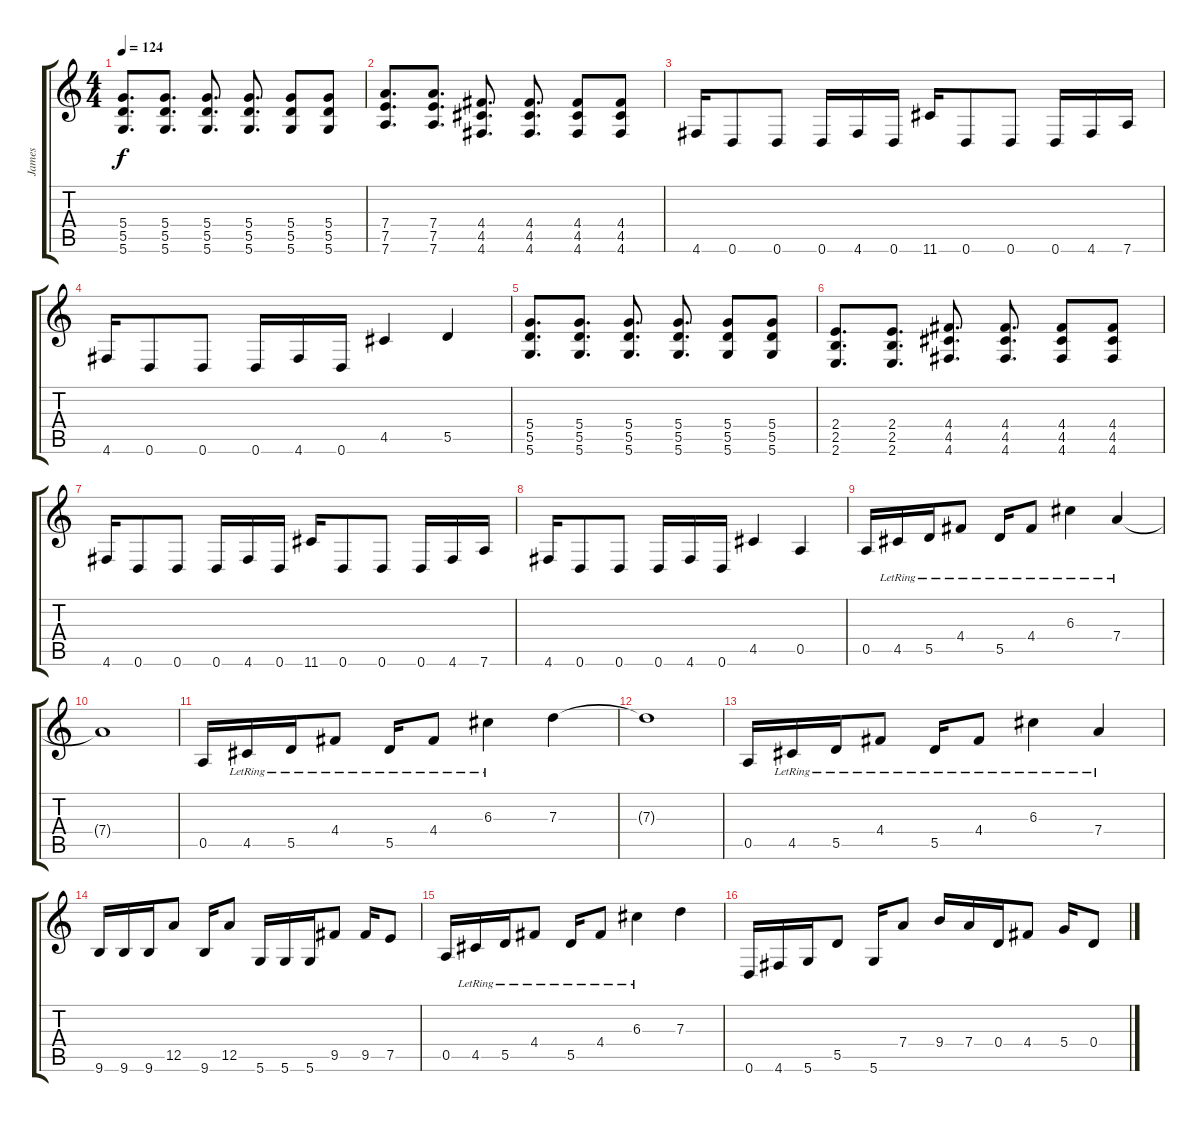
\track ("James" "James") {instrument distortionguitar}
\staff {score tabs}
\tuning (E4 B3 G3 D3 A2 D2) {hide}
\ts (4 4)
\tempo 124
\clef g2
\ks c
(5.4 5.5 5.6).8{d dy f} (5.4 5.5 5.6).8{d} (5.4 5.5 5.6).8{d} (5.4 5.5 5.6).8{d} (5.4 5.5 5.6).8 (5.4 5.5 5.6).8 |
(7.4 7.5 7.6).8{d} (7.4 7.5 7.6).8{d} (4.4 4.5 4.6).8{d} (4.4 4.5 4.6).8{d} (4.4 4.5 4.6).8 (4.4 4.5 4.6).8 |
4.6.16 0.6.8 0.6.8 0.6.16 4.6.16 0.6.16 11.6.16 0.6.8 0.6.8 0.6.16 4.6.16 7.6.16 |
4.6.16 0.6.8 0.6.8 0.6.16 4.6.16 0.6.16 4.5.4 5.5.4 |
(5.4 5.5 5.6).8{d} (5.4 5.5 5.6).8{d} (5.4 5.5 5.6).8{d} (5.4 5.5 5.6).8{d} (5.4 5.5 5.6).8 (5.4 5.5 5.6).8 |
(2.4 2.5 2.6).8{d} (2.4 2.5 2.6).8{d} (4.4 4.5 4.6).8{d} (4.4 4.5 4.6).8{d} (4.4 4.5 4.6).8 (4.4 4.5 4.6).8 |
4.6.16 0.6.8 0.6.8 0.6.16 4.6.16 0.6.16 11.6.16 0.6.8 0.6.8 0.6.16 4.6.16 7.6.16 |
4.6.16 0.6.8 0.6.8 0.6.16 4.6.16 0.6.16 4.5.4 0.5.4 |
0.5.16{instrument electricguitarjazz} 4.5{lr}.16 5.5{lr}.16 4.4{lr}.8 5.5{lr}.16 4.4{lr}.8 6.3{lr}.4 7.4{lr}.4 |
7.4{t}.1 |
0.5.16 4.5{lr}.16 5.5{lr}.16 4.4{lr}.8 5.5{lr}.16 4.4{lr}.8 6.3{lr}.4 7.3.4 |
7.3{t}.1 |
0.5.16 4.5{lr}.16 5.5{lr}.16 4.4{lr}.8 5.5{lr}.16 4.4{lr}.8 6.3{lr}.4 7.4{lr}.4 |
9.6.16 9.6.16 9.6.16 12.5.8 9.6.16 12.5.8 5.6.16 5.6.16 5.6.16 9.5.8 9.5.16 7.5.8 |
0.5.16 4.5{lr}.16 5.5{lr}.16 4.4{lr}.8 5.5{lr}.16 4.4{lr}.8 6.3{lr}.4 7.3.4 |
0.6.16 4.6.16 5.6.16 5.5.8 5.6.16 7.4.8 9.4.16 7.4.16 0.4.16 4.4.8 5.4.16 0.4.8
